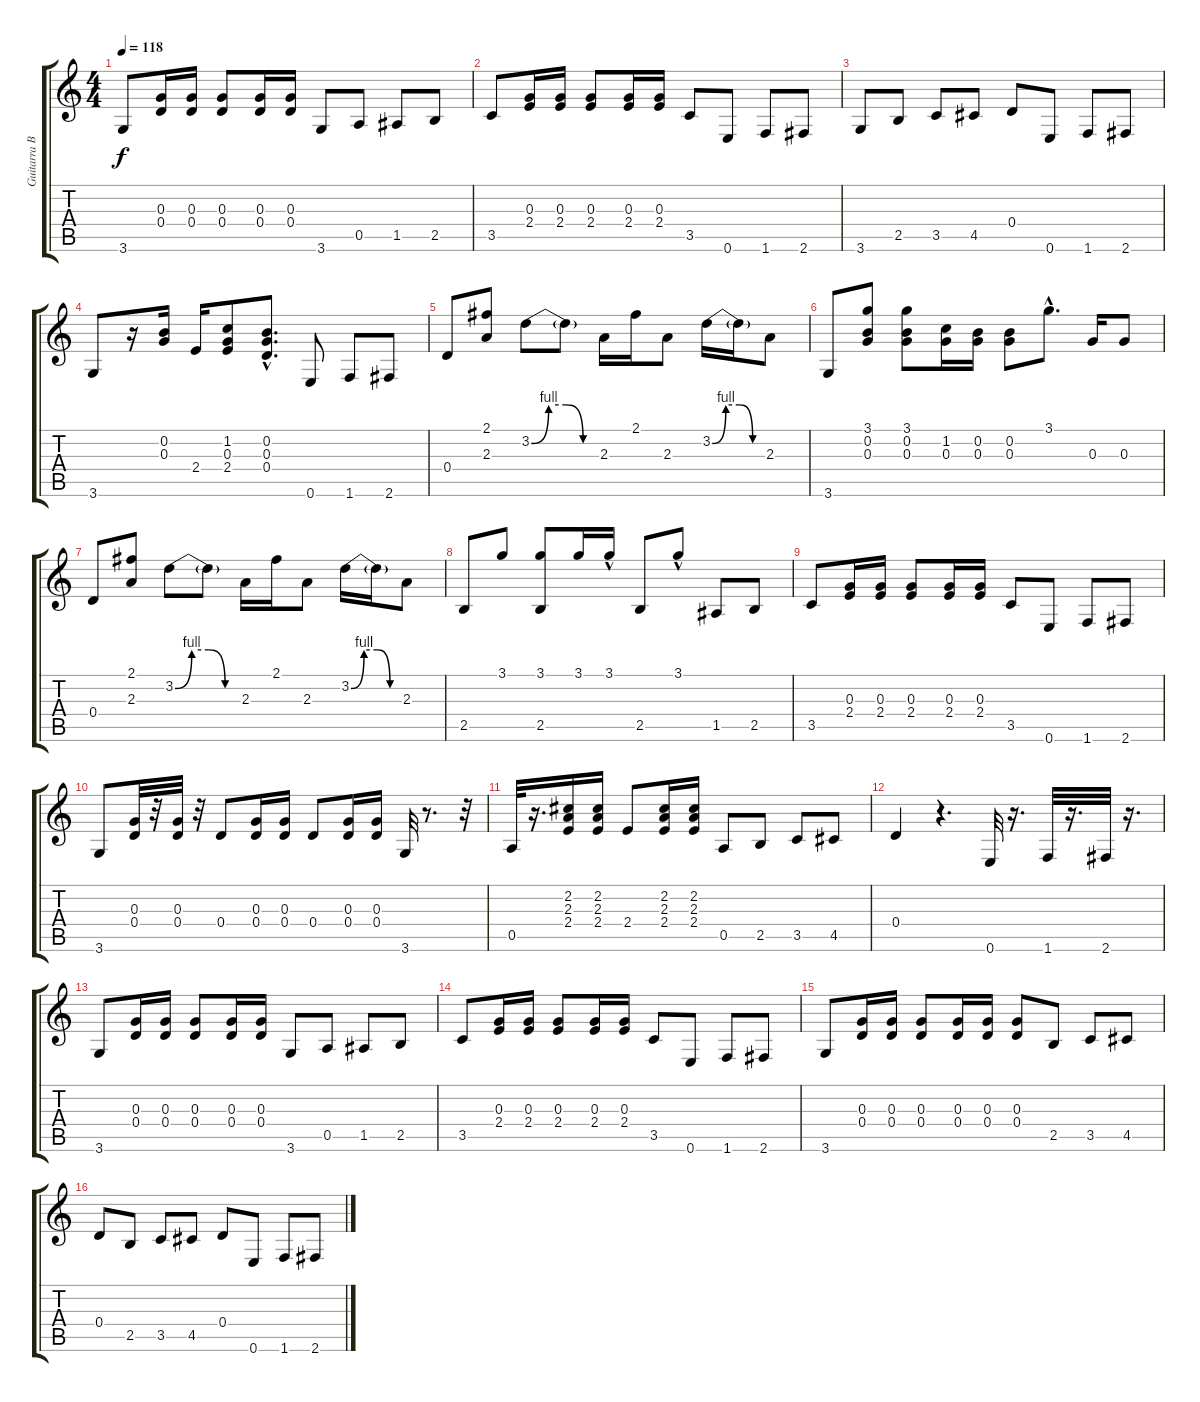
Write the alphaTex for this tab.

\track ("Guitarra Base" "Guitarra B") {instrument distortionguitar}
\staff {score tabs}
\tuning (E4 B3 G3 D3 A2 E2) {hide}
\ts (4 4)
\tempo 118
\clef g2
\ks c
3.6.8{dy f} (0.3 0.4).16 (0.3 0.4).16 (0.3 0.4).8 (0.3 0.4).16 (0.3 0.4).16 3.6.8 0.5.8 1.5.8 2.5.8 |
3.5.8 (0.3 2.4).16 (0.3 2.4).16 (0.3 2.4).8 (0.3 2.4).16 (0.3 2.4).16 3.5.8 0.6.8 1.6.8 2.6.8 |
3.6.8 2.5.8 3.5.8 4.5.8 0.4.8 0.6.8 1.6.8 2.6.8 |
3.6.8 r.16 (0.2 0.3).16 2.4.16 (1.2 0.3 2.4).8 (0.2{hac} 0.3{hac} 0.4{hac}).8{d} 0.6.8 1.6.8 2.6.8 |
0.4.8 (2.1 2.3).8 3.2{be (custom 0 0 15 4 30 4 45 0 60 0)}.8 3.2{t}.8 2.3.16 2.1.16 2.3.8 3.2{be (custom 0 0 15 4 30 4 45 0 60 0)}.16 3.2{t}.16 2.3.8 |
3.6.8 (3.1 0.2 0.3).8 (3.1 0.2 0.3).8 (1.2 0.3).16 (0.2 0.3).16 (0.2 0.3).8 3.1{hac}.8{d} 0.3.16 0.3.8 |
0.4.8 (2.1 2.3).8 3.2{be (custom 0 0 15 4 30 4 45 0 60 0)}.8 3.2{t}.8 2.3.16 2.1.16 2.3.8 3.2{be (custom 0 0 15 4 30 4 45 0 60 0)}.16 3.2{t}.16 2.3.8 |
2.5.8 3.1.8 (3.1 2.5).8 3.1.16 3.1{hac}.16 2.5.8 3.1{hac}.8 1.5.8 2.5.8 |
3.5.8 (0.3 2.4).16 (0.3 2.4).16 (0.3 2.4).8 (0.3 2.4).16 (0.3 2.4).16 3.5.8 0.6.8 1.6.8 2.6.8 |
3.6.8 (0.3 0.4).32 r.32 (0.3 0.4).32 r.32 0.4.8 (0.3 0.4).16 (0.3 0.4).16 0.4.8 (0.3 0.4).16 (0.3 0.4).16 3.6.32 r.8{d} r.32 |
0.5.32 r.16{d} (2.2 2.3 2.4).16 (2.2 2.3 2.4).16 2.4.8 (2.2 2.3 2.4).16 (2.2 2.3 2.4).16 0.5.8 2.5.8 3.5.8 4.5.8 |
0.4.4 r.4{d} 0.6.32 r.16{d} 1.6.32 r.16{d} 2.6.32 r.16{d} |
3.6.8 (0.3 0.4).16 (0.3 0.4).16 (0.3 0.4).8 (0.3 0.4).16 (0.3 0.4).16 3.6.8 0.5.8 1.5.8 2.5.8 |
3.5.8 (0.3 2.4).16 (0.3 2.4).16 (0.3 2.4).8 (0.3 2.4).16 (0.3 2.4).16 3.5.8 0.6.8 1.6.8 2.6.8 |
3.6.8 (0.3 0.4).16 (0.3 0.4).16 (0.3 0.4).8 (0.3 0.4).16 (0.3 0.4).16 (0.3 0.4).8 2.5.8 3.5.8 4.5.8 |
0.4.8 2.5.8 3.5.8 4.5.8 0.4.8 0.6.8 1.6.8 2.6.8
